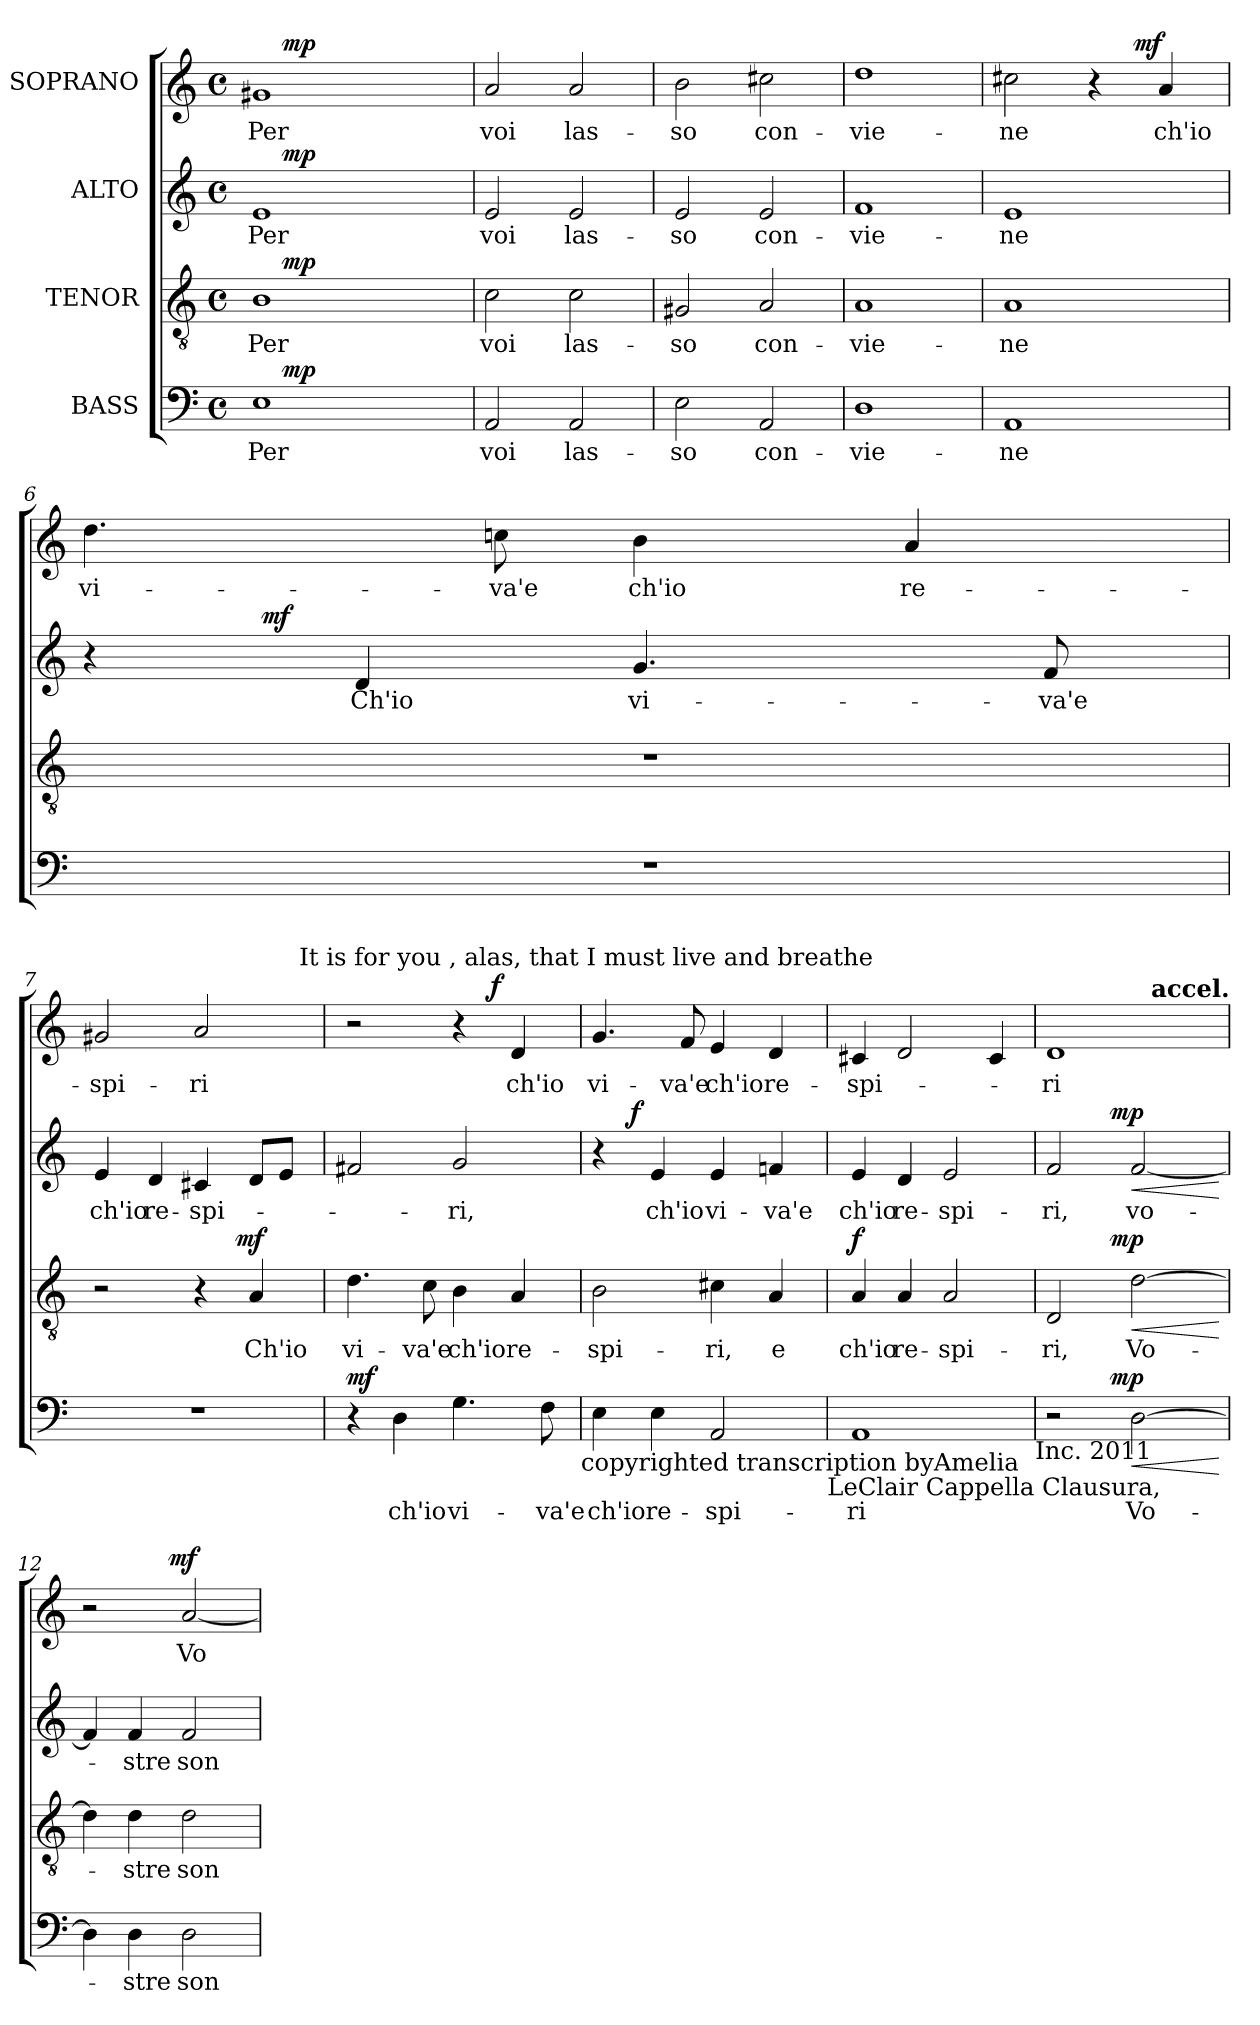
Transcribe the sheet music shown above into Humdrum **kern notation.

**kern	**text	**dynam	**kern	**text	**dynam	**kern	**text	**dynam	**kern	**text	**dynam
*part4	*part4	*part4	*part3	*part3	*part3	*part2	*part2	*part2	*part1	*part1	*part1
*staff4	*staff4	*staff4	*staff3	*staff3	*staff3	*staff2	*staff2	*staff2	*staff1	*staff1	*staff1
*I"BASS	*	*	*I"TENOR	*	*	*I"ALTO	*	*	*I"SOPRANO	*	*
*clefF4	*	*	*clefGv2	*	*	*clefG2	*	*	*clefG2	*	*
*k[]	*	*	*k[]	*	*	*k[]	*	*	*k[]	*	*
*C:	*	*	*C:	*	*	*C:	*	*	*C:	*	*
*M4/4	*	*	*M4/4	*	*	*M4/4	*	*	*M4/4	*	*
*met(c)	*	*	*met(c)	*	*	*met(c)	*	*	*met(c)	*	*
*MM144	*	*	*MM144	*	*	*MM144	*	*	*MM144	*	*
=1	=1	=1	=1	=1	=1	=1	=1	=1	=1	=1	=1
!	!	!	!	!	!	!	!	!	!LO:TX:a:B:t=Con moto	!	!
!	!LO:LY:b	!	!	!LO:LY:b	!	!	!LO:LY:b	!	!	!LO:LY:b	!
*^	*	*	*^	*	*	*^	*	*	*^	*	*
1E	16.ryy	Per	.	1B	16.ryy	Per	.	1e	16.ryy	Per	.	1g#X	16.ryy	Per	.
!	!	!	!LO:DY:a	!	!	!	!LO:DY:a	!	!	!	!LO:DY:a	!	!	!	!LO:DY:a
.	2ryy	.	mp	.	2ryy	.	mp	.	2ryy	.	mp	.	2ryy	.	mp
.	4ryy	.	.	.	4ryy	.	.	.	4ryy	.	.	.	4ryy	.	.
.	8ryy	.	.	.	8ryy	.	.	.	8ryy	.	.	.	8ryy	.	.
.	32ryy	.	.	.	32ryy	.	.	.	32ryy	.	.	.	32ryy	.	.
=2	=2	=2	=2	=2	=2	=2	=2	=2	=2	=2	=2	=2	=2	=2	=2
!	!	!LO:LY:b	!	!	!	!LO:LY:b	!	!	!	!LO:LY:b	!	!	!	!LO:LY:b	!
*v	*v	*	*	*	*	*	*	*v	*v	*	*	*v	*v	*	*
*	*	*	*v	*v	*	*	*	*	*	*	*	*
2AA/	voi	.	2c\	voi	.	2e/	voi	.	2a/	voi	.
!	!LO:LY:b	!	!	!LO:LY:b	!	!	!LO:LY:b	!	!	!LO:LY:b	!
2AA/	las-	.	2c\	las-	.	2e/	las-	.	2a/	las-	.
=3	=3	=3	=3	=3	=3	=3	=3	=3	=3	=3	=3
!	!LO:LY:b	!	!	!LO:LY:b	!	!	!LO:LY:b	!	!	!LO:LY:b	!
2E\	-so	.	2G#X/	-so	.	2e/	-so	.	2b\	-so	.
!	!LO:LY:b	!	!	!LO:LY:b	!	!	!LO:LY:b	!	!	!LO:LY:b	!
2AA/	con-	.	2A/	con-	.	2e/	con-	.	2cc#X\	con-	.
=4	=4	=4	=4	=4	=4	=4	=4	=4	=4	=4	=4
!	!LO:LY:b	!	!	!LO:LY:b	!	!	!LO:LY:b	!	!	!LO:LY:b	!
1D	-vie-	.	1A	-vie-	.	1f	-vie-	.	1dd	-vie-	.
=5	=5	=5	=5	=5	=5	=5	=5	=5	=5	=5	=5
!	!LO:LY:b	!	!	!LO:LY:b	!	!	!LO:LY:b	!	!	!LO:LY:b	!
*	*	*	*	*	*	*	*	*	*^	*	*
1AA	-ne	.	1A	-ne	.	1e	-ne	.	2cc#X\	2ryy	-ne	.
.	.	.	.	.	.	.	.	.	4r	8.ryy	.	.
!	!	!	!	!	!	!	!	!	!	!	!	!LO:DY:a
.	.	.	.	.	.	.	.	.	.	4ryy	.	mf
!	!	!	!	!	!	!	!	!	!	!	!LO:LY:b	!
.	.	.	.	.	.	.	.	.	4a/	.	ch'io	.
.	.	.	.	.	.	.	.	.	.	16ryy	.	.
=6	=6	=6	=6	=6	=6	=6	=6	=6	=6	=6	=6	=6
!	!	!	!	!	!	!	!	!	!	!	!LO:LY:b	!
*	*	*	*	*	*	*^	*	*	*v	*v	*	*
1r	.	.	1r	.	.	4r	8.ryy	.	.	4.dd\	vi-	.
!	!	!	!	!	!	!	!	!	!LO:DY:a	!	!	!
.	.	.	.	.	.	.	2ryy	.	mf	.	.	.
!	!	!	!	!	!	!	!	!LO:LY:b	!	!	!	!
.	.	.	.	.	.	4d/	.	Ch'io	.	.	.	.
!	!	!	!	!	!	!	!	!	!	!	!LO:LY:b	!
.	.	.	.	.	.	.	.	.	.	8ccn\	-va'e	.
!	!	!	!	!	!	!	!	!LO:LY:b	!	!	!LO:LY:b	!
.	.	.	.	.	.	4.g/	.	vi-	.	4b\	ch'io	.
.	.	.	.	.	.	.	4ryy	.	.	.	.	.
!	!	!	!	!	!	!	!	!	!	!	!LO:LY:b	!
.	.	.	.	.	.	.	.	.	.	4a/	re-	.
!	!	!	!	!	!	!	!	!LO:LY:b	!	!	!	!
.	.	.	.	.	.	8f/	.	-va'e	.	.	.	.
.	.	.	.	.	.	.	16ryy	.	.	.	.	.
!!LO:LB:g=z
=7	=7	=7	=7	=7	=7	=7	=7	=7	=7	=7	=7	=7
!	!	!	!	!	!	!	!	!LO:LY:b	!	!	!LO:LY:b	!
*	*	*	*^	*	*	*v	*v	*	*	*^	*	*
1r	.	.	2r	2ryy	.	.	4e/	ch'io	.	2g#X/	2...ryy	-spi-	.
!	!	!	!	!	!	!	!	!LO:LY:b	!	!	!	!	!
.	.	.	.	.	.	.	4d/	re-	.	.	.	.	.
!	!	!	!	!	!	!	!	!LO:LY:b	!	!	!	!LO:LY:b	!
.	.	.	4r	8..ryy	.	.	4c#X/	-spi-	.	2a/	.	-ri	.
!	!	!	!	!	!	!LO:DY:a	!	!	!	!	!	!	!
.	.	.	.	4ryy	.	mf	.	.	.	.	.	.	.
!	!	!	!	!	!LO:LY:b	!	!	!	!	!	!	!	!
.	.	.	4A/	.	Ch'io	.	8d/L	.	.	.	.	.	.
.	.	.	.	.	.	.	8e/J	.	.	.	.	.	.
!	!	!	!	!	!	!	!	!	!	!	!LO:TX:a:t=It is for you , alas, that I must live and breathe	!	!
.	.	.	.	.	.	.	.	.	.	.	16ryy	.	.
.	.	.	.	32ryy	.	.	.	.	.	.	.	.	.
=8	=8	=8	=8	=8	=8	=8	=8	=8	=8	=8	=8	=8	=8
!	!	!LO:DY:a	!	!	!LO:LY:b	!	!	!	!	!	!	!	!
*	*	*	*v	*v	*	*	*	*	*	*	*	*	*
4r	.	mf	4.d\	vi-	.	2f#X/	.	.	2r	2ryy	.	.
!	!LO:LY:b	!	!	!	!	!	!	!	!	!	!	!
4D\	ch'io	.	.	.	.	.	.	.	.	.	.	.
!	!	!	!	!LO:LY:b	!	!	!	!	!	!	!	!
.	.	.	8c\	-va'e	.	.	.	.	.	.	.	.
!	!LO:LY:b	!	!	!LO:LY:b	!	!	!LO:LY:b	!	!	!	!	!
4.G\	vi-	.	4B\	ch'io	.	2g/	-ri,	.	4r	8.ryy	.	.
!	!	!	!	!	!	!	!	!	!	!	!	!LO:DY:a
.	.	.	.	.	.	.	.	.	.	4ryy	.	f
!	!	!	!	!LO:LY:b	!	!	!	!	!	!	!LO:LY:b	!
.	.	.	4A/	re-	.	.	.	.	4d/	.	ch'io	.
!	!LO:LY:b	!	!	!	!	!	!	!	!	!	!	!
8F\	-va'e	.	.	.	.	.	.	.	.	.	.	.
.	.	.	.	.	.	.	.	.	.	16ryy	.	.
!LO:TX:b:t=copyrighted transcription byAmelia	!	!	!	!	!	!	!	!	!	!	!	!
=9	=9	=9	=9	=9	=9	=9	=9	=9	=9	=9	=9	=9
!	!LO:LY:b	!	!	!LO:LY:b	!	!	!	!	!	!	!LO:LY:b	!
*	*	*	*	*	*	*^	*	*	*v	*v	*	*
4E\	ch'io	.	2B\	-spi-	.	4r	8.ryy	.	.	4.g/	vi-	.
!	!	!	!	!	!	!	!	!	!LO:DY:a	!	!	!
.	.	.	.	.	.	.	2ryy	.	f	.	.	.
!	!LO:LY:b	!	!	!	!	!	!	!LO:LY:b	!	!	!	!
4E\	re-	.	.	.	.	4e/	.	ch'io	.	.	.	.
!	!	!	!	!	!	!	!	!	!	!	!LO:LY:b	!
.	.	.	.	.	.	.	.	.	.	8f/	-va'e	.
!	!LO:LY:b	!	!	!LO:LY:b	!	!	!	!LO:LY:b	!	!	!LO:LY:b	!
2AA/	-spi-	.	4c#X\	-ri,	.	4e/	.	vi-	.	4e/	ch'io	.
.	.	.	.	.	.	.	4ryy	.	.	.	.	.
!	!	!	!	!LO:LY:b	!	!	!	!LO:LY:b	!	!	!LO:LY:b	!
.	.	.	4A/	e	.	4fn/	.	-va'e	.	4d/	re-	.
.	.	.	.	.	.	.	16ryy	.	.	.	.	.
!LO:TX:b:t=LeClair Cappella Clausura,	!	!	!	!	!	!	!	!	!	!	!	!
=10	=10	=10	=10	=10	=10	=10	=10	=10	=10	=10	=10	=10
!	!LO:LY:b	!	!	!LO:LY:b	!LO:DY:a	!	!	!LO:LY:b	!	!	!LO:LY:b	!
*	*	*	*	*	*	*v	*v	*	*	*	*	*
1AA	-ri	.	4A/	ch'io	f	4e/	ch'io	.	4c#X/	-spi-	.
!	!	!	!	!LO:LY:b	!	!	!LO:LY:b	!	!	!	!
.	.	.	4A/	re-	.	4d/	re-	.	2d/	.	.
!	!	!	!	!LO:LY:b	!	!	!LO:LY:b	!	!	!	!
.	.	.	2A/	-spi-	.	2e/	-spi-	.	.	.	.
.	.	.	.	.	.	.	.	.	4c#/	.	.
!LO:TX:b:t=Inc. 2011	!	!	!	!	!	!	!	!	!	!	!
=11	=11	=11	=11	=11	=11	=11	=11	=11	=11	=11	=11
!	!	!	!	!LO:LY:b	!	!	!LO:LY:b	!	!	!LO:LY:b	!
*^	*	*	*^	*	*	*^	*	*	*^	*	*
2r	4..ryy	.	.	2D/	4..ryy	-ri,	.	2f/	4..ryy	-ri,	.	1d	2ryy	-ri	.
!	!	!	!LO:DY:a	!	!	!	!LO:DY:a	!	!	!	!LO:DY:a	!	!	!	!
.	2ryy	.	mp	.	2ryy	.	mp	.	2ryy	.	mp	.	.	.	.
!	!	!LO:LY:b	!LO:HP:b	!	!	!LO:LY:b	!LO:HP:b	!	!	!LO:LY:b	!LO:HP:b	!	!	!	!
[>2D\	.	Vo-	<	[>2d\	.	Vo-	<	[>2f/	.	vo-	<	.	16ryy	.	.
!	!	!	!	!	!	!	!	!	!	!	!	!	!LO:TX:a:B:t=accel.	!	!
.	.	.	.	.	.	.	.	.	.	.	.	.	4..ryy	.	.
.	16ryy	.	.	.	16ryy	.	.	.	16ryy	.	.	.	.	.	.
.	.	.	[	.	.	.	[	.	.	.	[	.	.	.	.
*v	*v	*	*	*	*	*	*	*v	*v	*	*	*	*	*	*
*	*	*	*v	*v	*	*	*	*	*	*	*	*	*
!!LO:PB:g=z	!!
=12	=12	=12	=12	=12	=12	=12	=12	=12	=12	=12	=12	=12
4D\]	.	.	4d\]	.	.	4f/]	.	.	2r	4...ryy	.	.
!	!LO:LY:b	!	!	!LO:LY:b	!	!	!LO:LY:b	!	!	!	!	!
4D\	-stre	.	4d\	-stre	.	4f/	-stre	.	.	.	.	.
!	!	!	!	!	!	!	!	!	!	!	!	!LO:DY:a
.	.	.	.	.	.	.	.	.	.	2ryy	.	mf
!	!LO:LY:b	!	!	!LO:LY:b	!	!	!LO:LY:b	!	!	!	!LO:LY:b	!
2D\	son	.	2d\	son	.	2f/	son	.	[<2a/	.	Vo-	.
.	.	.	.	.	.	.	.	.	.	32ryy	.	.
*	*	*	*	*	*	*	*	*	*v	*v	*	*
=	=	=	=	=	=	=	=	=	=	=	=
*-	*-	*-	*-	*-	*-	*-	*-	*-	*-	*-	*-
